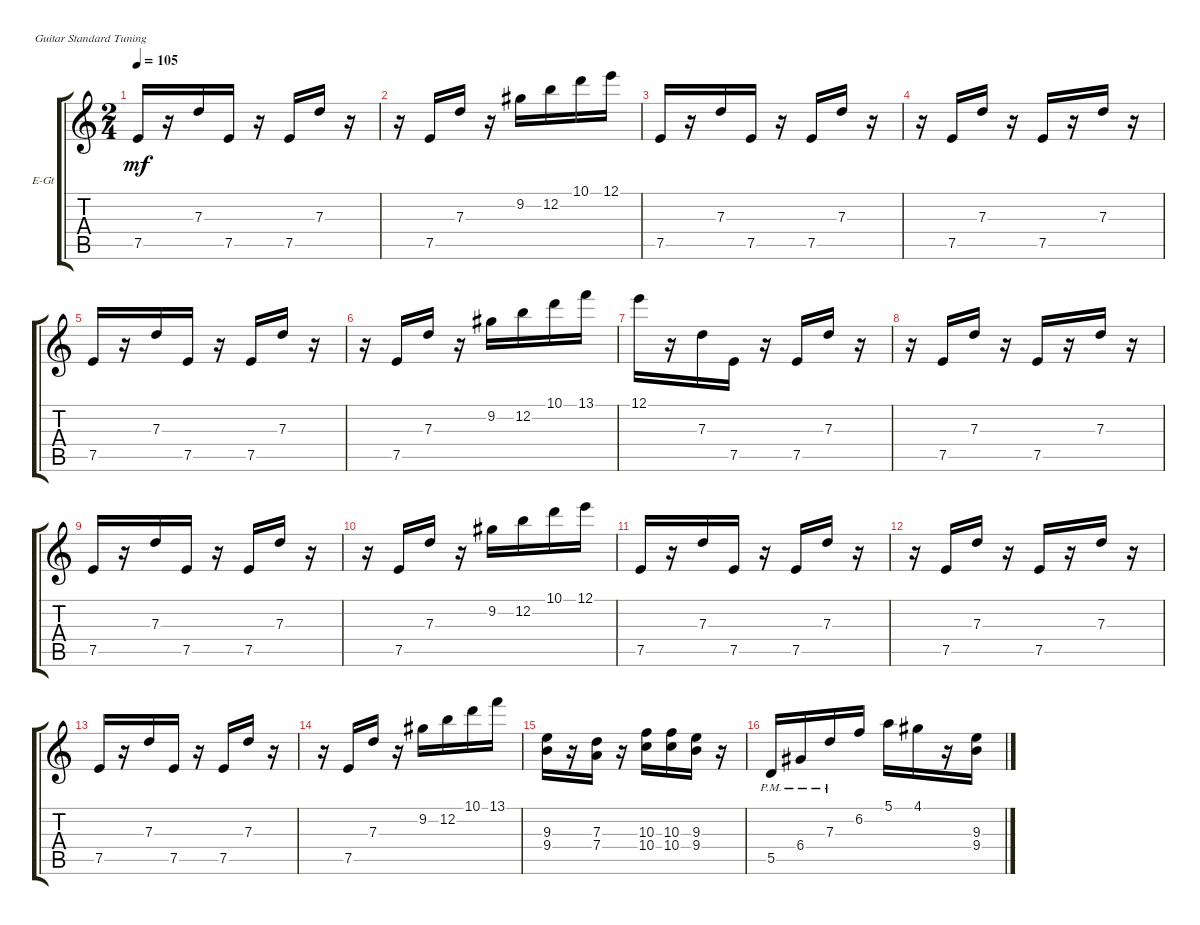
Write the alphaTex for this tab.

\defaultSystemsLayout 4
\bracketExtendMode groupsimilarinstruments
\firstSystemTrackNameOrientation horizontal
\otherSystemsTrackNameOrientation horizontal
\track ("Al Di Electric" "E-Gt") {instrument overdrivenguitar}
\staff {score tabs}
\tuning (E4 B3 G3 D3 A2 E2)
\ts (2 4)
\tempo 105
\clef g2
\ks c
7.5.16{dy mf} r.16 7.3.16 7.5.16 r.16 7.5.16 7.3.16 r.16 |
r.16 7.5.16 7.3.16 r.16 9.2.16 12.2.16 10.1.16 12.1.16 |
7.5.16 r.16 7.3.16 7.5.16 r.16 7.5.16 7.3.16 r.16 |
r.16 7.5.16 7.3.16 r.16 7.5.16 r.16 7.3.16 r.16 |
7.5.16 r.16 7.3.16 7.5.16 r.16 7.5.16 7.3.16 r.16 |
r.16 7.5.16 7.3.16 r.16 9.2.16 12.2.16 10.1.16 13.1.16 |
12.1.16 r.16 7.3.16 7.5.16 r.16 7.5.16 7.3.16 r.16 |
r.16 7.5.16 7.3.16 r.16 7.5.16 r.16 7.3.16 r.16 |
7.5.16 r.16 7.3.16 7.5.16 r.16 7.5.16 7.3.16 r.16 |
r.16 7.5.16 7.3.16 r.16 9.2.16 12.2.16 10.1.16 12.1.16 |
7.5.16 r.16 7.3.16 7.5.16 r.16 7.5.16 7.3.16 r.16 |
r.16 7.5.16 7.3.16 r.16 7.5.16 r.16 7.3.16 r.16 |
7.5.16 r.16 7.3.16 7.5.16 r.16 7.5.16 7.3.16 r.16 |
r.16 7.5.16 7.3.16 r.16 9.2.16 12.2.16 10.1.16 13.1.16 |
(9.4 9.3).16 r.16 (7.3 7.4).16 r.16 (10.3 10.4).16 (10.3 10.4).16 (9.3 9.4).16 r.16 |
5.5{pm}.16 6.4{pm}.16 7.3{pm}.16 6.2.16 5.1.16 4.1.16 r.16 (9.4 9.3).16
